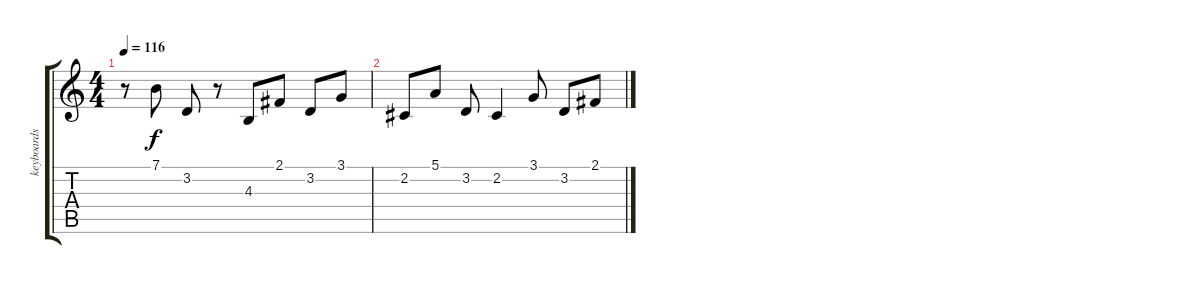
\track ("keyboards" "keyboards") {instrument brightacousticpiano}
\staff {score tabs}
\tuning (E4 B3 G3 D3 A2 E2) {hide}
\ts (4 4)
\tempo 116
\clef g2
\ks c
r.8{dy f} 7.1.8 3.2.8 r.8 4.3.8 2.1.8 3.2.8 3.1.8 |
2.2.8 5.1.8 3.2.8 2.2.4 3.1.8 3.2.8 2.1.8
